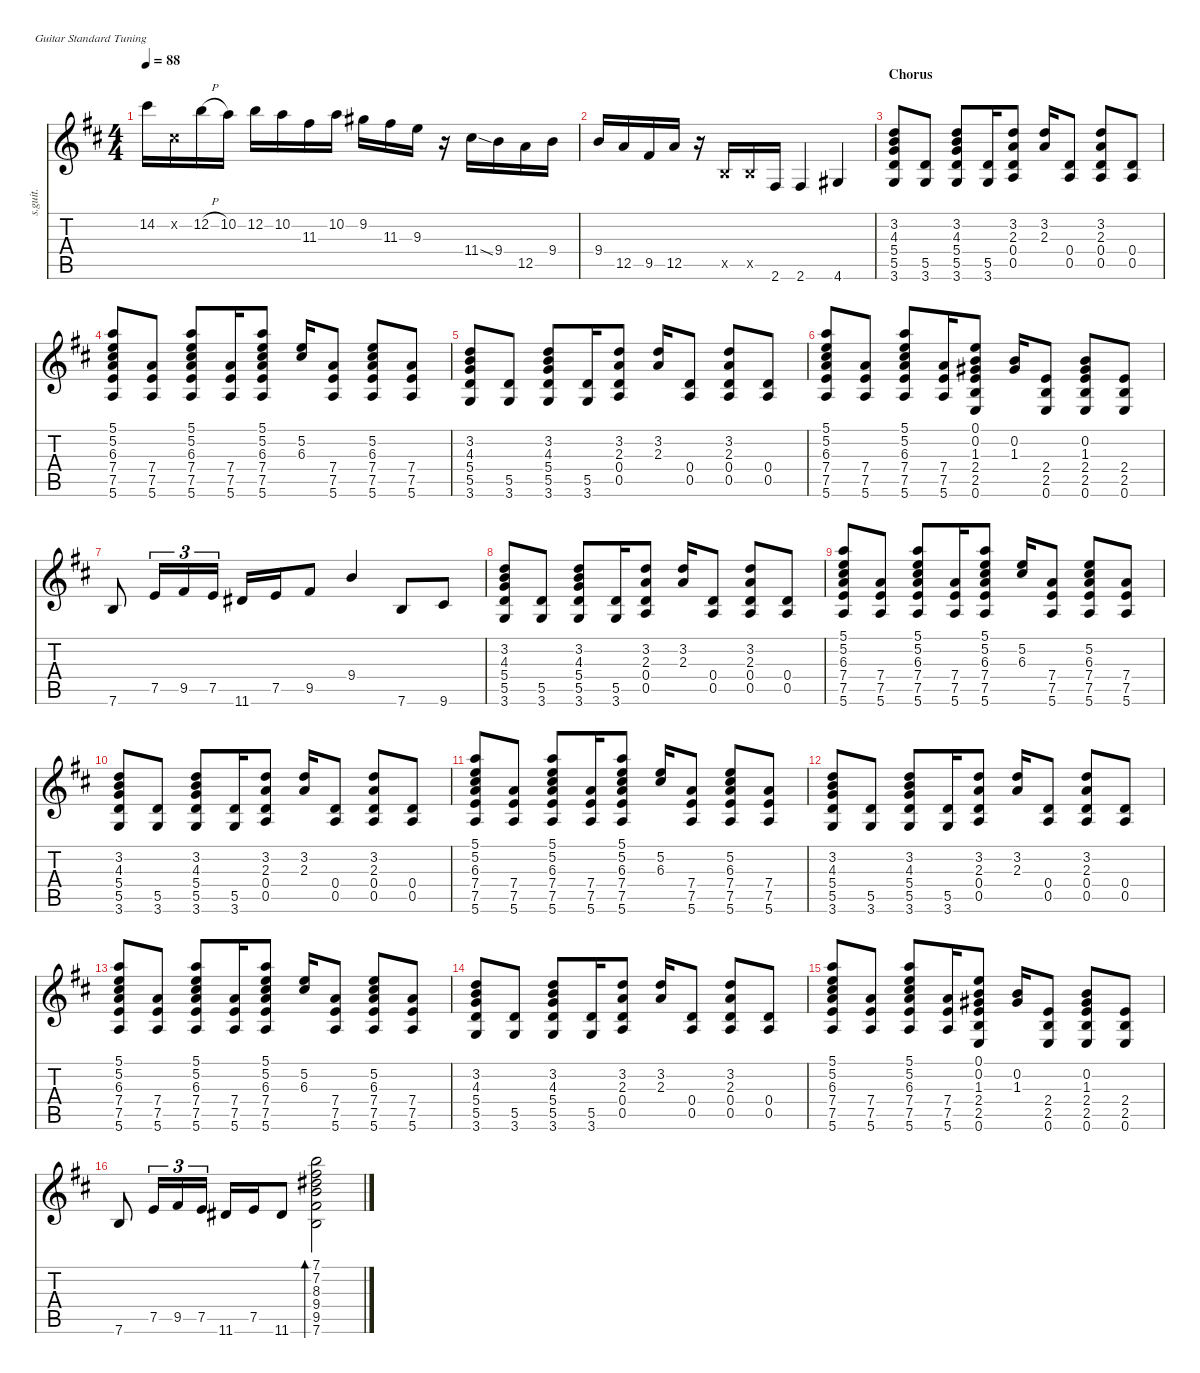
\defaultSystemsLayout 4
\hideDynamics
\bracketExtendMode nobrackets
\otherSystemsTrackNameOrientation horizontal
\track ("Steel Guitar" "s.guit.") {instrument acousticguitarsteel}
\staff {score tabs}
\tuning (E4 B3 G3 D3 A2 E2)
\ts (4 4)
\tempo 88
\clef g2
\ks d
14.2{acc #}.16{dy mf beam Down} 2.2{x acc #}.16{beam Down} 12.2{h acc forcenatural}.16{beam Down} 10.2{acc forcenatural}.16{beam Down} 12.2{acc forcenatural}.16{beam Down} 10.2{acc forcenatural}.16{beam Down} 11.3{acc #}.16{beam Down} 10.2{acc forcenatural}.16{beam Down} 9.2{acc #}.16{beam Down} 11.3{acc #}.16{beam Down} 9.3{acc forcenatural}.16{beam Down} r.16{beam Down} 11.4{ss acc #}.16{beam Down} 9.4{acc forcenatural}.16{beam Down} 12.5{acc forcenatural}.16{beam Down} 9.4{acc forcenatural}.16{beam Down} |
9.4{acc forcenatural}.16{beam Up} 12.5{acc forcenatural}.16{beam Up} 9.5{acc #}.16{beam Up} 12.5{acc forcenatural}.16{beam Up} r.16{beam Up} 2.5{x acc forcenatural}.16{beam Up} 2.5{x acc forcenatural}.16{beam Up} 2.6{acc #}.16{beam Up} 2.6{acc #}.4{beam Up} 4.6{acc #}.4{beam Up} |
\section ("" "Chorus")
(3.6{acc forcenatural} 5.5{acc forcenatural} 5.4{acc forcenatural} 3.2{acc forcenatural} 4.3{acc forcenatural}).8{beam Up} (3.6{acc forcenatural} 5.5{acc forcenatural}).8{beam Up} (3.6{acc forcenatural} 5.5{acc forcenatural} 5.4{acc forcenatural} 4.3{acc forcenatural} 3.2{acc forcenatural}).8{beam Up} (3.6{acc forcenatural} 5.5{acc forcenatural}).16{beam Up} (0.5{acc forcenatural} 0.4{acc forcenatural} 2.3{acc forcenatural} 3.2{acc forcenatural}).8{beam Up} (3.2{acc forcenatural} 2.3{acc forcenatural}).16{beam Up} (0.5{acc forcenatural} 0.4{acc forcenatural}).8{beam Up} (2.3{acc forcenatural} 3.2{acc forcenatural} 0.4{acc forcenatural} 0.5{acc forcenatural}).8{beam Up} (0.5{acc forcenatural} 0.4{acc forcenatural}).8{beam Up} |
(7.5{acc forcenatural} 7.4{acc forcenatural} 5.2{acc forcenatural} 6.3{acc #} 5.1{acc forcenatural} 5.6{acc forcenatural}).8{beam Up} (7.5{acc forcenatural} 7.4{acc forcenatural} 5.6{acc forcenatural}).8{beam Up} (7.5{acc forcenatural} 7.4{acc forcenatural} 6.3{acc #} 5.2{acc forcenatural} 5.1{acc forcenatural} 5.6{acc forcenatural}).8{beam Up} (7.5{acc forcenatural} 7.4{acc forcenatural} 5.6{acc forcenatural}).16{beam Up} (7.5{acc forcenatural} 7.4{acc forcenatural} 6.3{acc #} 5.2{acc forcenatural} 5.1{acc forcenatural} 5.6{acc forcenatural}).8{beam Up} (5.2{acc forcenatural} 6.3{acc #}).16{beam Up} (7.5{acc forcenatural} 7.4{acc forcenatural} 5.6{acc forcenatural}).8{beam Up} (6.3{acc #} 5.2{acc forcenatural} 7.4{acc forcenatural} 7.5{acc forcenatural} 5.6{acc forcenatural}).8{beam Up} (7.5{acc forcenatural} 7.4{acc forcenatural} 5.6{acc forcenatural}).8{beam Up} |
(3.6{acc forcenatural} 5.5{acc forcenatural} 5.4{acc forcenatural} 3.2{acc forcenatural} 4.3{acc forcenatural}).8{beam Up} (3.6{acc forcenatural} 5.5{acc forcenatural}).8{beam Up} (3.6{acc forcenatural} 5.5{acc forcenatural} 5.4{acc forcenatural} 4.3{acc forcenatural} 3.2{acc forcenatural}).8{beam Up} (3.6{acc forcenatural} 5.5{acc forcenatural}).16{beam Up} (0.5{acc forcenatural} 0.4{acc forcenatural} 2.3{acc forcenatural} 3.2{acc forcenatural}).8{beam Up} (3.2{acc forcenatural} 2.3{acc forcenatural}).16{beam Up} (0.5{acc forcenatural} 0.4{acc forcenatural}).8{beam Up} (2.3{acc forcenatural} 3.2{acc forcenatural} 0.4{acc forcenatural} 0.5{acc forcenatural}).8{beam Up} (0.5{acc forcenatural} 0.4{acc forcenatural}).8{beam Up} |
(7.5{acc forcenatural} 7.4{acc forcenatural} 5.2{acc forcenatural} 6.3{acc #} 5.1{acc forcenatural} 5.6{acc forcenatural}).8{beam Up} (7.5{acc forcenatural} 7.4{acc forcenatural} 5.6{acc forcenatural}).8{beam Up} (7.5{acc forcenatural} 7.4{acc forcenatural} 6.3{acc #} 5.2{acc forcenatural} 5.1{acc forcenatural} 5.6{acc forcenatural}).8{beam Up} (7.5{acc forcenatural} 7.4{acc forcenatural} 5.6{acc forcenatural}).16{beam Up} (2.5{acc forcenatural} 2.4{acc forcenatural} 1.3{acc #} 0.2{acc forcenatural} 0.1{acc forcenatural} 0.6{acc forcenatural}).8{beam Up} (0.2{acc forcenatural} 1.3{acc #}).16{beam Up} (2.5{acc forcenatural} 2.4{acc forcenatural} 0.6{acc forcenatural}).8{beam Up} (1.3{acc #} 0.2{acc forcenatural} 2.4{acc forcenatural} 2.5{acc forcenatural} 0.6{acc forcenatural}).8{beam Up} (2.5{acc forcenatural} 2.4{acc forcenatural} 0.6{acc forcenatural}).8{beam Up} |
7.6{acc forcenatural}.8{beam Up} 7.5{acc forcenatural}.16{tu (3 2) beam Up} 9.5{acc #}.16{tu (3 2) beam Up} 7.5{acc forcenatural}.16{tu (3 2) beam Up} 11.6{acc #}.16{beam Up} 7.5{acc forcenatural}.16{beam Up} 9.5{acc #}.8{beam Up} 9.4{acc forcenatural}.4{beam Up} 7.6{acc forcenatural}.8{beam Up} 9.6{acc #}.8{beam Up} |
(3.6{acc forcenatural} 5.5{acc forcenatural} 5.4{acc forcenatural} 3.2{acc forcenatural} 4.3{acc forcenatural}).8{beam Up} (3.6{acc forcenatural} 5.5{acc forcenatural}).8{beam Up} (3.6{acc forcenatural} 5.5{acc forcenatural} 5.4{acc forcenatural} 4.3{acc forcenatural} 3.2{acc forcenatural}).8{beam Up} (3.6{acc forcenatural} 5.5{acc forcenatural}).16{beam Up} (0.5{acc forcenatural} 0.4{acc forcenatural} 2.3{acc forcenatural} 3.2{acc forcenatural}).8{beam Up} (3.2{acc forcenatural} 2.3{acc forcenatural}).16{beam Up} (0.5{acc forcenatural} 0.4{acc forcenatural}).8{beam Up} (2.3{acc forcenatural} 3.2{acc forcenatural} 0.4{acc forcenatural} 0.5{acc forcenatural}).8{beam Up} (0.5{acc forcenatural} 0.4{acc forcenatural}).8{beam Up} |
(7.5{acc forcenatural} 7.4{acc forcenatural} 5.2{acc forcenatural} 6.3{acc #} 5.1{acc forcenatural} 5.6{acc forcenatural}).8{beam Up} (7.5{acc forcenatural} 7.4{acc forcenatural} 5.6{acc forcenatural}).8{beam Up} (7.5{acc forcenatural} 7.4{acc forcenatural} 6.3{acc #} 5.2{acc forcenatural} 5.1{acc forcenatural} 5.6{acc forcenatural}).8{beam Up} (7.5{acc forcenatural} 7.4{acc forcenatural} 5.6{acc forcenatural}).16{beam Up} (7.5{acc forcenatural} 7.4{acc forcenatural} 6.3{acc #} 5.2{acc forcenatural} 5.1{acc forcenatural} 5.6{acc forcenatural}).8{beam Up} (5.2{acc forcenatural} 6.3{acc #}).16{beam Up} (7.5{acc forcenatural} 7.4{acc forcenatural} 5.6{acc forcenatural}).8{beam Up} (6.3{acc #} 5.2{acc forcenatural} 7.4{acc forcenatural} 7.5{acc forcenatural} 5.6{acc forcenatural}).8{beam Up} (7.5{acc forcenatural} 7.4{acc forcenatural} 5.6{acc forcenatural}).8{beam Up} |
(3.6{acc forcenatural} 5.5{acc forcenatural} 5.4{acc forcenatural} 3.2{acc forcenatural} 4.3{acc forcenatural}).8{beam Up} (3.6{acc forcenatural} 5.5{acc forcenatural}).8{beam Up} (3.6{acc forcenatural} 5.5{acc forcenatural} 5.4{acc forcenatural} 4.3{acc forcenatural} 3.2{acc forcenatural}).8{beam Up} (3.6{acc forcenatural} 5.5{acc forcenatural}).16{beam Up} (0.5{acc forcenatural} 0.4{acc forcenatural} 2.3{acc forcenatural} 3.2{acc forcenatural}).8{beam Up} (3.2{acc forcenatural} 2.3{acc forcenatural}).16{beam Up} (0.5{acc forcenatural} 0.4{acc forcenatural}).8{beam Up} (2.3{acc forcenatural} 3.2{acc forcenatural} 0.4{acc forcenatural} 0.5{acc forcenatural}).8{beam Up} (0.5{acc forcenatural} 0.4{acc forcenatural}).8{beam Up} |
(7.5{acc forcenatural} 7.4{acc forcenatural} 5.2{acc forcenatural} 6.3{acc #} 5.1{acc forcenatural} 5.6{acc forcenatural}).8{beam Up} (7.5{acc forcenatural} 7.4{acc forcenatural} 5.6{acc forcenatural}).8{beam Up} (7.5{acc forcenatural} 7.4{acc forcenatural} 6.3{acc #} 5.2{acc forcenatural} 5.1{acc forcenatural} 5.6{acc forcenatural}).8{beam Up} (7.5{acc forcenatural} 7.4{acc forcenatural} 5.6{acc forcenatural}).16{beam Up} (7.5{acc forcenatural} 7.4{acc forcenatural} 6.3{acc #} 5.2{acc forcenatural} 5.1{acc forcenatural} 5.6{acc forcenatural}).8{beam Up} (5.2{acc forcenatural} 6.3{acc #}).16{beam Up} (7.5{acc forcenatural} 7.4{acc forcenatural} 5.6{acc forcenatural}).8{beam Up} (6.3{acc #} 5.2{acc forcenatural} 7.4{acc forcenatural} 7.5{acc forcenatural} 5.6{acc forcenatural}).8{beam Up} (7.5{acc forcenatural} 7.4{acc forcenatural} 5.6{acc forcenatural}).8{beam Up} |
(3.6{acc forcenatural} 5.5{acc forcenatural} 5.4{acc forcenatural} 3.2{acc forcenatural} 4.3{acc forcenatural}).8{beam Up} (3.6{acc forcenatural} 5.5{acc forcenatural}).8{beam Up} (3.6{acc forcenatural} 5.5{acc forcenatural} 5.4{acc forcenatural} 4.3{acc forcenatural} 3.2{acc forcenatural}).8{beam Up} (3.6{acc forcenatural} 5.5{acc forcenatural}).16{beam Up} (0.5{acc forcenatural} 0.4{acc forcenatural} 2.3{acc forcenatural} 3.2{acc forcenatural}).8{beam Up} (3.2{acc forcenatural} 2.3{acc forcenatural}).16{beam Up} (0.5{acc forcenatural} 0.4{acc forcenatural}).8{beam Up} (2.3{acc forcenatural} 3.2{acc forcenatural} 0.4{acc forcenatural} 0.5{acc forcenatural}).8{beam Up} (0.5{acc forcenatural} 0.4{acc forcenatural}).8{beam Up} |
(7.5{acc forcenatural} 7.4{acc forcenatural} 5.2{acc forcenatural} 6.3{acc #} 5.1{acc forcenatural} 5.6{acc forcenatural}).8{beam Up} (7.5{acc forcenatural} 7.4{acc forcenatural} 5.6{acc forcenatural}).8{beam Up} (7.5{acc forcenatural} 7.4{acc forcenatural} 6.3{acc #} 5.2{acc forcenatural} 5.1{acc forcenatural} 5.6{acc forcenatural}).8{beam Up} (7.5{acc forcenatural} 7.4{acc forcenatural} 5.6{acc forcenatural}).16{beam Up} (7.5{acc forcenatural} 7.4{acc forcenatural} 6.3{acc #} 5.2{acc forcenatural} 5.1{acc forcenatural} 5.6{acc forcenatural}).8{beam Up} (5.2{acc forcenatural} 6.3{acc #}).16{beam Up} (7.5{acc forcenatural} 7.4{acc forcenatural} 5.6{acc forcenatural}).8{beam Up} (6.3{acc #} 5.2{acc forcenatural} 7.4{acc forcenatural} 7.5{acc forcenatural} 5.6{acc forcenatural}).8{beam Up} (7.5{acc forcenatural} 7.4{acc forcenatural} 5.6{acc forcenatural}).8{beam Up} |
(3.6{acc forcenatural} 5.5{acc forcenatural} 5.4{acc forcenatural} 3.2{acc forcenatural} 4.3{acc forcenatural}).8{beam Up} (3.6{acc forcenatural} 5.5{acc forcenatural}).8{beam Up} (3.6{acc forcenatural} 5.5{acc forcenatural} 5.4{acc forcenatural} 4.3{acc forcenatural} 3.2{acc forcenatural}).8{beam Up} (3.6{acc forcenatural} 5.5{acc forcenatural}).16{beam Up} (0.5{acc forcenatural} 0.4{acc forcenatural} 2.3{acc forcenatural} 3.2{acc forcenatural}).8{beam Up} (3.2{acc forcenatural} 2.3{acc forcenatural}).16{beam Up} (0.5{acc forcenatural} 0.4{acc forcenatural}).8{beam Up} (2.3{acc forcenatural} 3.2{acc forcenatural} 0.4{acc forcenatural} 0.5{acc forcenatural}).8{beam Up} (0.5{acc forcenatural} 0.4{acc forcenatural}).8{beam Up} |
(7.5{acc forcenatural} 7.4{acc forcenatural} 5.2{acc forcenatural} 6.3{acc #} 5.1{acc forcenatural} 5.6{acc forcenatural}).8{beam Up} (7.5{acc forcenatural} 7.4{acc forcenatural} 5.6{acc forcenatural}).8{beam Up} (7.5{acc forcenatural} 7.4{acc forcenatural} 6.3{acc #} 5.2{acc forcenatural} 5.1{acc forcenatural} 5.6{acc forcenatural}).8{beam Up} (7.5{acc forcenatural} 7.4{acc forcenatural} 5.6{acc forcenatural}).16{beam Up} (2.5{acc forcenatural} 2.4{acc forcenatural} 1.3{acc #} 0.2{acc forcenatural} 0.1{acc forcenatural} 0.6{acc forcenatural}).8{beam Up} (0.2{acc forcenatural} 1.3{acc #}).16{beam Up} (2.5{acc forcenatural} 2.4{acc forcenatural} 0.6{acc forcenatural}).8{beam Up} (1.3{acc #} 0.2{acc forcenatural} 2.4{acc forcenatural} 2.5{acc forcenatural} 0.6{acc forcenatural}).8{beam Up} (2.5{acc forcenatural} 2.4{acc forcenatural} 0.6{acc forcenatural}).8{beam Up} |
7.6{acc forcenatural}.8{beam Up} 7.5{acc forcenatural}.16{tu (3 2) beam Up} 9.5{acc #}.16{tu (3 2) beam Up} 7.5{acc forcenatural}.16{tu (3 2) beam Up} 11.6{acc #}.16{beam Up} 7.5{acc forcenatural}.16{beam Up} 11.6{acc #}.8{beam Up} (7.6{acc forcenatural} 9.5{acc #} 9.4{acc forcenatural} 8.3{acc #} 7.2{acc #} 7.1{acc forcenatural}).2{bd 169 beam Down}
